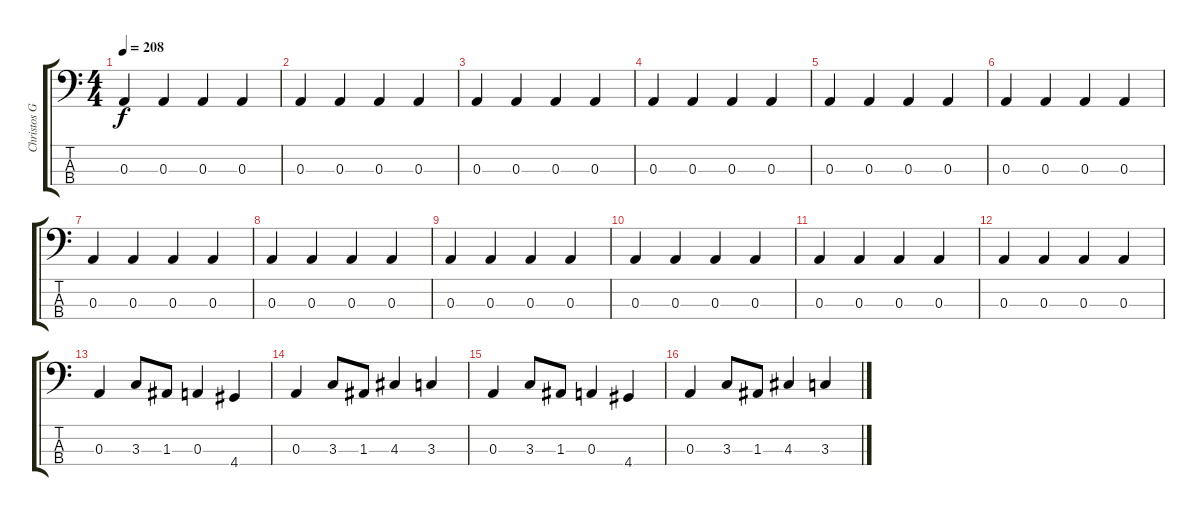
\track ("Christos Giannakis" "Christos G") {instrument electricbassfinger}
\staff {score tabs}
\tuning (G2 D2 A1 E1) {hide}
\ts (4 4)
\tempo 208
\clef f4
\ks c
0.3.4{dy f} 0.3.4 0.3.4 0.3.4 |
0.3.4 0.3.4 0.3.4 0.3.4 |
0.3.4 0.3.4 0.3.4 0.3.4 |
0.3.4 0.3.4 0.3.4 0.3.4 |
0.3.4 0.3.4 0.3.4 0.3.4 |
0.3.4 0.3.4 0.3.4 0.3.4 |
0.3.4 0.3.4 0.3.4 0.3.4 |
0.3.4 0.3.4 0.3.4 0.3.4 |
0.3.4 0.3.4 0.3.4 0.3.4 |
0.3.4 0.3.4 0.3.4 0.3.4 |
0.3.4 0.3.4 0.3.4 0.3.4 |
0.3.4 0.3.4 0.3.4 0.3.4 |
0.3.4 3.3.8 1.3.8 0.3.4 4.4.4 |
0.3.4 3.3.8 1.3.8 4.3.4 3.3.4 |
0.3.4 3.3.8 1.3.8 0.3.4 4.4.4 |
0.3.4 3.3.8 1.3.8 4.3.4 3.3.4
